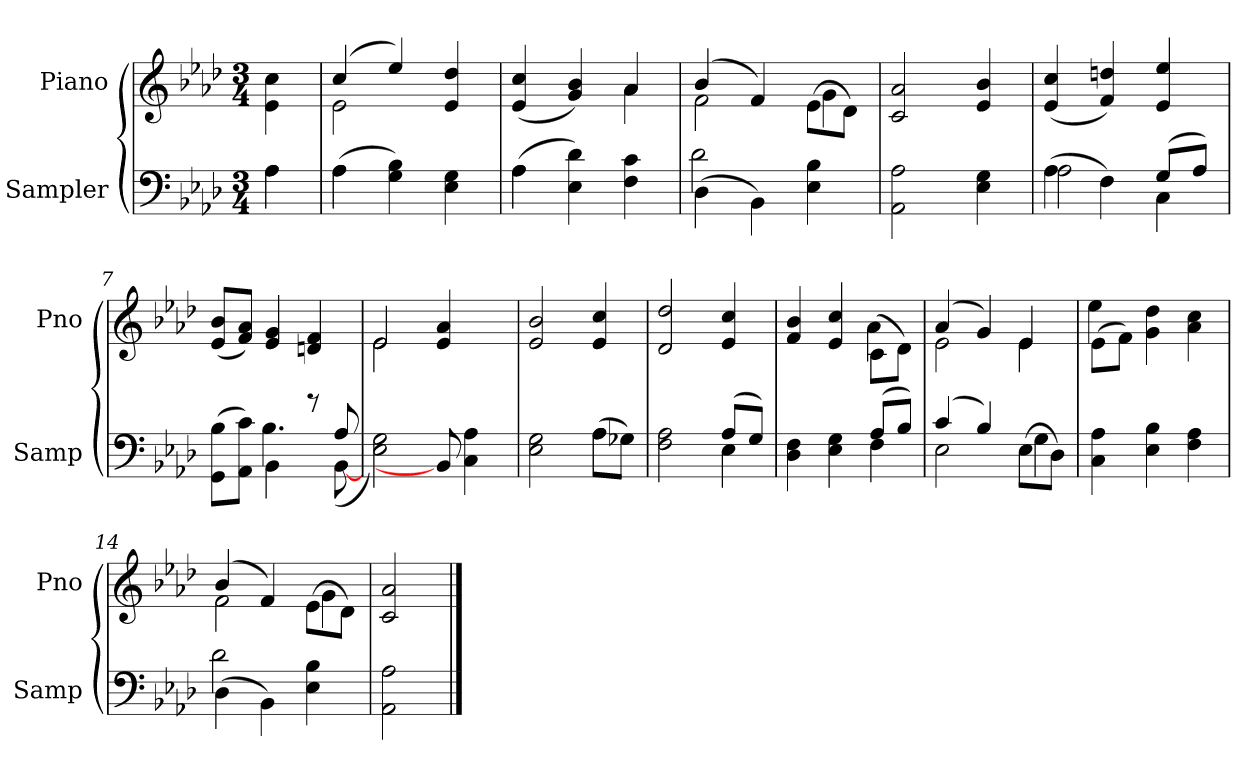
**kern	**kern
*part2	*part1
*staff2	*staff1
*I"Sampler	*I"Piano
*I'Samp	*I'Pno
*clefF4	*clefG2
*k[b-e-a-d-]	*k[b-e-a-d-]
*A-:	*A-:
*M3/4	*M3/4
=1	=1
*^	*
4A-\	4A-	4e-\ 4cc\
=2	=2	=2
*	*	*^
(4A-\	4A-	(4cc/	2e-
4G 4B-)	2ryy	4ee-/)	.
4E- 4G	.	4e- 4dd-	4ryy
=3	=3	=3	=3
(4A-\	4A-	(4e- 4cc	2ryy
4E- 4d-)	2ryy	4g 4b-)	.
4F 4c	.	4a-/	4a-
=4	=4	=4	=4
(4D-\	2d-	(4b-/	2f
4BB-\)	.	4f/)	.
4E- 4B-	4ryy	(8e-\L	4g
.	.	8d-\J)	.
*v	*v	*	*
*	*v	*v
=5	=5
2AA- 2A-	2c 2a-
4E- 4G	4e- 4b-
=6	=6
*^	*
(4A-\	2A-	(4e- 4cc
4F\)	.	4f 4ddn)
(8G/L	4C	4e- 4ee-
8A-/J)	.	.
=7	=7	=7
(8GG\ 8B-\L	4ryy	(8e-/ 8b-/L
8AA-\ 8c\J)	.	8f/ 8a-/J)
4BB-\	4.B-	4e- 4g
8r	.	4dn 4f
8A-/	([8BB-	.
*v	*v	*
=8	=8
*	*^
2E- 2G)	2e-/	2e-
8BB-]	4e- 4a-	8ryy
4C 4A-	.	4ryy
.	8ryy	.
*	*v	*v
=9	=9
*^	*
2E- 2G	2ryy	2e- 2b-
(8A-\L	4A-	4e- 4cc
8G-X\J)	.	.
=10	=10	=10
2F 2A-	2ryy	2d- 2dd-
(8A-/L	4E-	4e- 4cc
8G/J)	.	.
=11	=11	=11
*	*	*^
4D- 4F	2ryy	4f 4b-	2ryy
4E- 4G	.	4e- 4cc	.
(8A-/L	4F	(8c\L	4a-
8B-/J)	.	8d-\J)	.
=12	=12	=12	=12
(4c/	2E-	(4a-/	2e-
4B-/)	.	4g/)	.
(8E-\L	4G	4e-/	4e-
8D-\J)	.	.	.
*v	*v	*	*
=13	=13	=13
4C 4A-	(8e-\L	4ee-
.	8f\J)	.
4E- 4B-	4g 4dd-	2ryy
4F 4A-	4a- 4cc	.
=14	=14	=14
*^	*	*
(4D-\	2d-	(4b-/	2f
4BB-\)	.	4f/)	.
4E- 4B-	4ryy	(8e-\L	4g
.	.	8d-\J)	.
*v	*v	*	*
*	*v	*v
=15	=15
2AA- 2A-	2c 2a-
==	==
*-	*-
